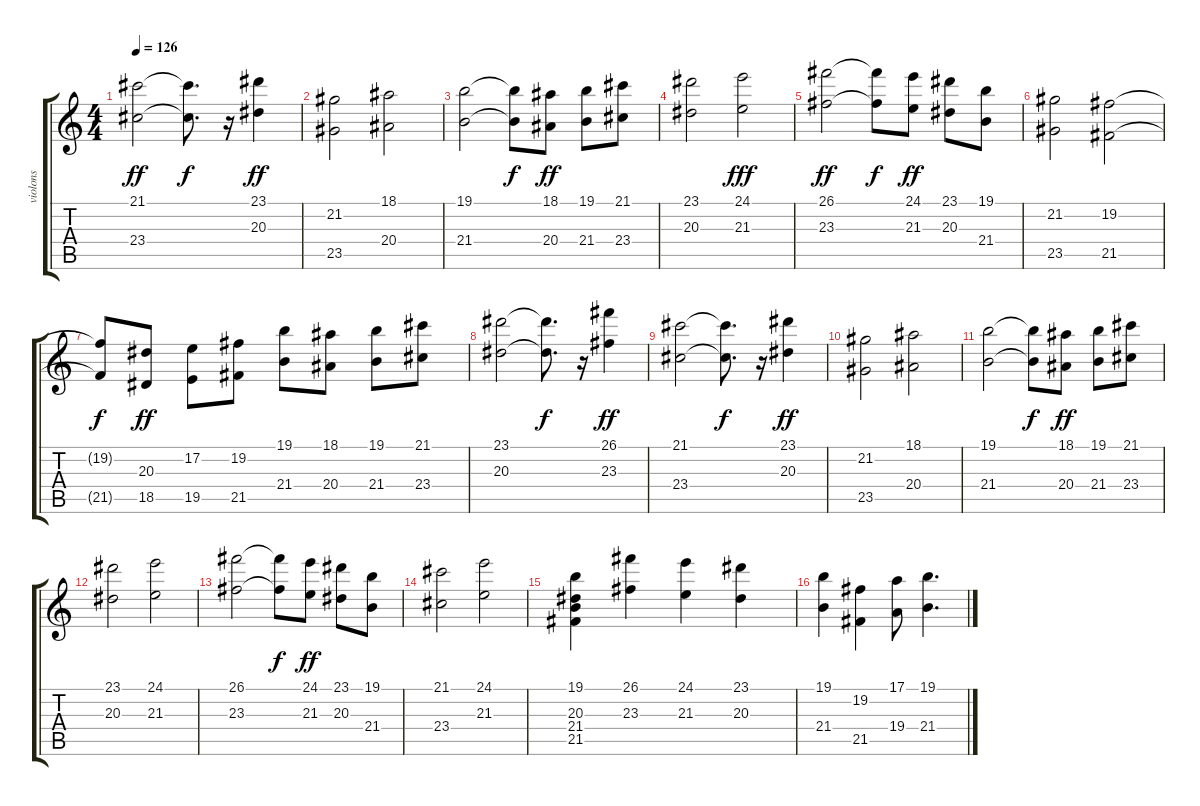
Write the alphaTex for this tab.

\track ("violons" "violons") {instrument stringensemble1}
\staff {score tabs}
\tuning (E4 B3 G3 D3 A2 E2) {hide}
\ts (4 4)
\tempo 126
\clef g2
\ks c
(21.1 23.4).2{dy ff} (21.1{t} 23.4{t}).8{d dy f} r.16 (23.1 20.3).4{dy ff} |
(21.2 23.5).2 (18.1 20.4).2 |
(19.1 21.4).2 (19.1{t} 21.4{t}).8{dy f} (18.1 20.4).8{dy ff} (19.1 21.4).8 (21.1 23.4).8 |
(23.1 20.3).2 (24.1 21.3).2{dy fff} |
(26.1 23.3).2{dy ff} (26.1{t} 23.3{t}).8{dy f} (24.1 21.3).8{dy ff} (23.1 20.3).8 (19.1 21.4).8 |
(21.2 23.5).2 (19.2 21.5).2 |
(19.2{t} 21.5{t}).8{dy f} (20.3 18.5).8{dy ff} (17.2 19.5).8 (19.2 21.5).8 (19.1 21.4).8 (18.1 20.4).8 (19.1 21.4).8 (21.1 23.4).8 |
(23.1 20.3).2 (23.1{t} 20.3{t}).8{d dy f} r.16 (26.1 23.3).4{dy ff} |
(21.1 23.4).2 (21.1{t} 23.4{t}).8{d dy f} r.16 (23.1 20.3).4{dy ff} |
(21.2 23.5).2 (18.1 20.4).2 |
(19.1 21.4).2 (19.1{t} 21.4{t}).8{dy f} (18.1 20.4).8{dy ff} (19.1 21.4).8 (21.1 23.4).8 |
(23.1 20.3).2 (24.1 21.3).2 |
(26.1 23.3).2 (26.1{t} 23.3{t}).8{dy f} (24.1 21.3).8{dy ff} (23.1 20.3).8 (19.1 21.4).8 |
(21.1 23.4).2 (24.1 21.3).2 |
(19.1 20.3 21.4 21.5).4 (26.1 23.3).4 (24.1 21.3).4 (23.1 20.3).4 |
(19.1 21.4).4 (19.2 21.5).4 (17.1 19.4).8 (19.1 21.4).4{d}
